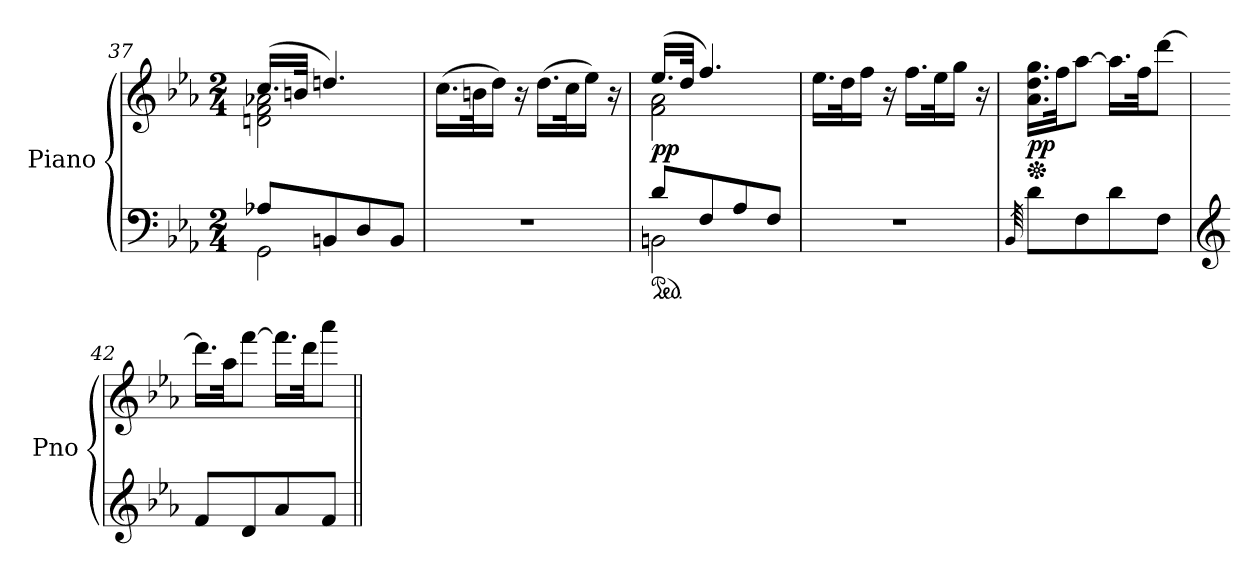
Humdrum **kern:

**kern	**kern	**dynam
*part1	*part1	*part1
*staff2	*staff1	*staff1/2
*I"Piano	*	*
*I'Pno	*	*
*clefF4	*clefG2	*
*k[b-e-a-]	*k[b-e-a-]	*
*M2/4	*M2/4	*
=37	=37	=37
*^	*^	*
8A-X/L	2GG\	(16.cc/LL	2dn\ 2f\ 2a-X\	.
.	.	32bn/JJk	.	.
8BBn/	.	4.ddn/)	.	.
8D/	.	.	.	.
8BB/J	.	.	.	.
*v	*v	*	*	*
*	*v	*v	*
!!LO:PB:g=z
=38	=38	=38
2r	(16.cc\LL	.
.	32bn\K	.
.	16dd\JJ)	.
.	16r	.
.	(16.dd\LL	.
.	32cc\K	.
.	16ee-\JJ)	.
.	16r	.
=39	=39	=39
*ped	*	*
*^	*^	*
!	!	!	!	!LO:DY:b
8d/L	2BBn\	(16.ee-/LL	2f\ 2a-\	pp
.	.	32dd/JJk	.	.
8F/	.	4.ff/)	.	.
8A-/	.	.	.	.
8F/J	.	.	.	.
*v	*v	*	*	*
*	*v	*v	*
=40	=40	=40
2r	16.ee-\LL	.
.	32dd\K	.
.	16ff\JJ	.
.	16r	.
.	16.ff\LL	.
.	32ee-\K	.
.	16gg\JJ	.
.	16r	.
=41	=41	=41
64qBB-/	.	.
*	*Xped	*
!	!	!LO:DY:b
8d\L	16.a-\ 16.dd\ 16.gg\LL	pp
.	32ff\JK	.
8F\	[8aa-\J	.
8d\	16.aa-\LL]	.
.	32ff\JK	.
8F\J	[8ddd\J	.
=42	=42	=42
*clefG2	*	*
8f/L	16.ddd\LL]	.
.	32aa-\JK	.
8d/	[8fff\J	.
8a-/	16.fff\LL]	.
.	32ddd\JK	.
8f/J	8aaa-\J	.
=||	=||	=||
*-	*-	*-
